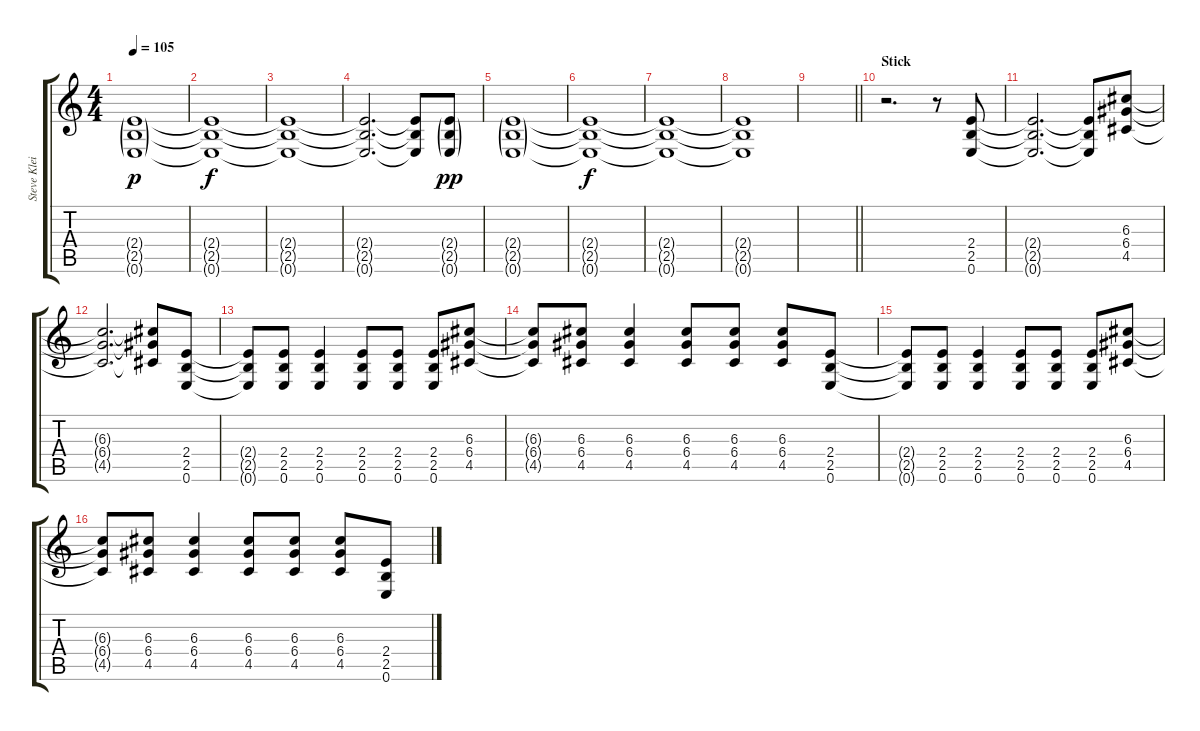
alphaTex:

\track ("Steve Klein" "Steve Klei") {instrument overdrivenguitar}
\staff {score tabs}
\tuning (E4 B3 G3 D3 A2 E2) {hide}
\ts (4 4)
\tempo 105
\clef g2
\ks c
(2.4{g} 2.5{g} 0.6{g}).1{dy p} |
(2.4{t} 2.5{t} 0.6{t}).1{dy f} |
(2.4{t} 2.5{t} 0.6{t}).1 |
(2.4{t} 2.5{t} 0.6{t}).2{d} (2.4{t} 2.5{t} 0.6{t}).8 (2.4{g} 2.5{g} 0.6{g}).8{dy pp} |
(2.4{g} 2.5{g} 0.6{g}).1 |
(2.4{t} 2.5{t} 0.6{t}).1{dy f} |
(2.4{t} 2.5{t} 0.6{t}).1 |
(2.4{t} 2.5{t} 0.6{t}).1 |
\barLineRight lightlight
|
\section ("" "Stick")
r.2{d} r.8 (2.4 2.5 0.6).8 |
(2.4{t} 2.5{t} 0.6{t}).2{d} (2.4{t} 2.5{t} 0.6{t}).8 (6.3 6.4 4.5).8 |
(6.3{t} 6.4{t} 4.5{t}).2{d} (6.3{t} 6.4{t} 4.5{t}).8 (2.4 2.5 0.6).8 |
(2.4{t} 2.5{t} 0.6{t}).8 (2.4 2.5 0.6).8 (2.4 2.5 0.6).4 (2.4 2.5 0.6).8 (2.4 2.5 0.6).8 (2.4 2.5 0.6).8 (6.3 6.4 4.5).8 |
(6.3{t} 6.4{t} 4.5{t}).8 (6.3 6.4 4.5).8 (6.3 6.4 4.5).4 (6.3 6.4 4.5).8 (6.3 6.4 4.5).8 (6.3 6.4 4.5).8 (2.4 2.5 0.6).8 |
(2.4{t} 2.5{t} 0.6{t}).8 (2.4 2.5 0.6).8 (2.4 2.5 0.6).4 (2.4 2.5 0.6).8 (2.4 2.5 0.6).8 (2.4 2.5 0.6).8 (6.3 6.4 4.5).8 |
(6.3{t} 6.4{t} 4.5{t}).8 (6.3 6.4 4.5).8 (6.3 6.4 4.5).4 (6.3 6.4 4.5).8 (6.3 6.4 4.5).8 (6.3 6.4 4.5).8 (2.4 2.5 0.6).8
